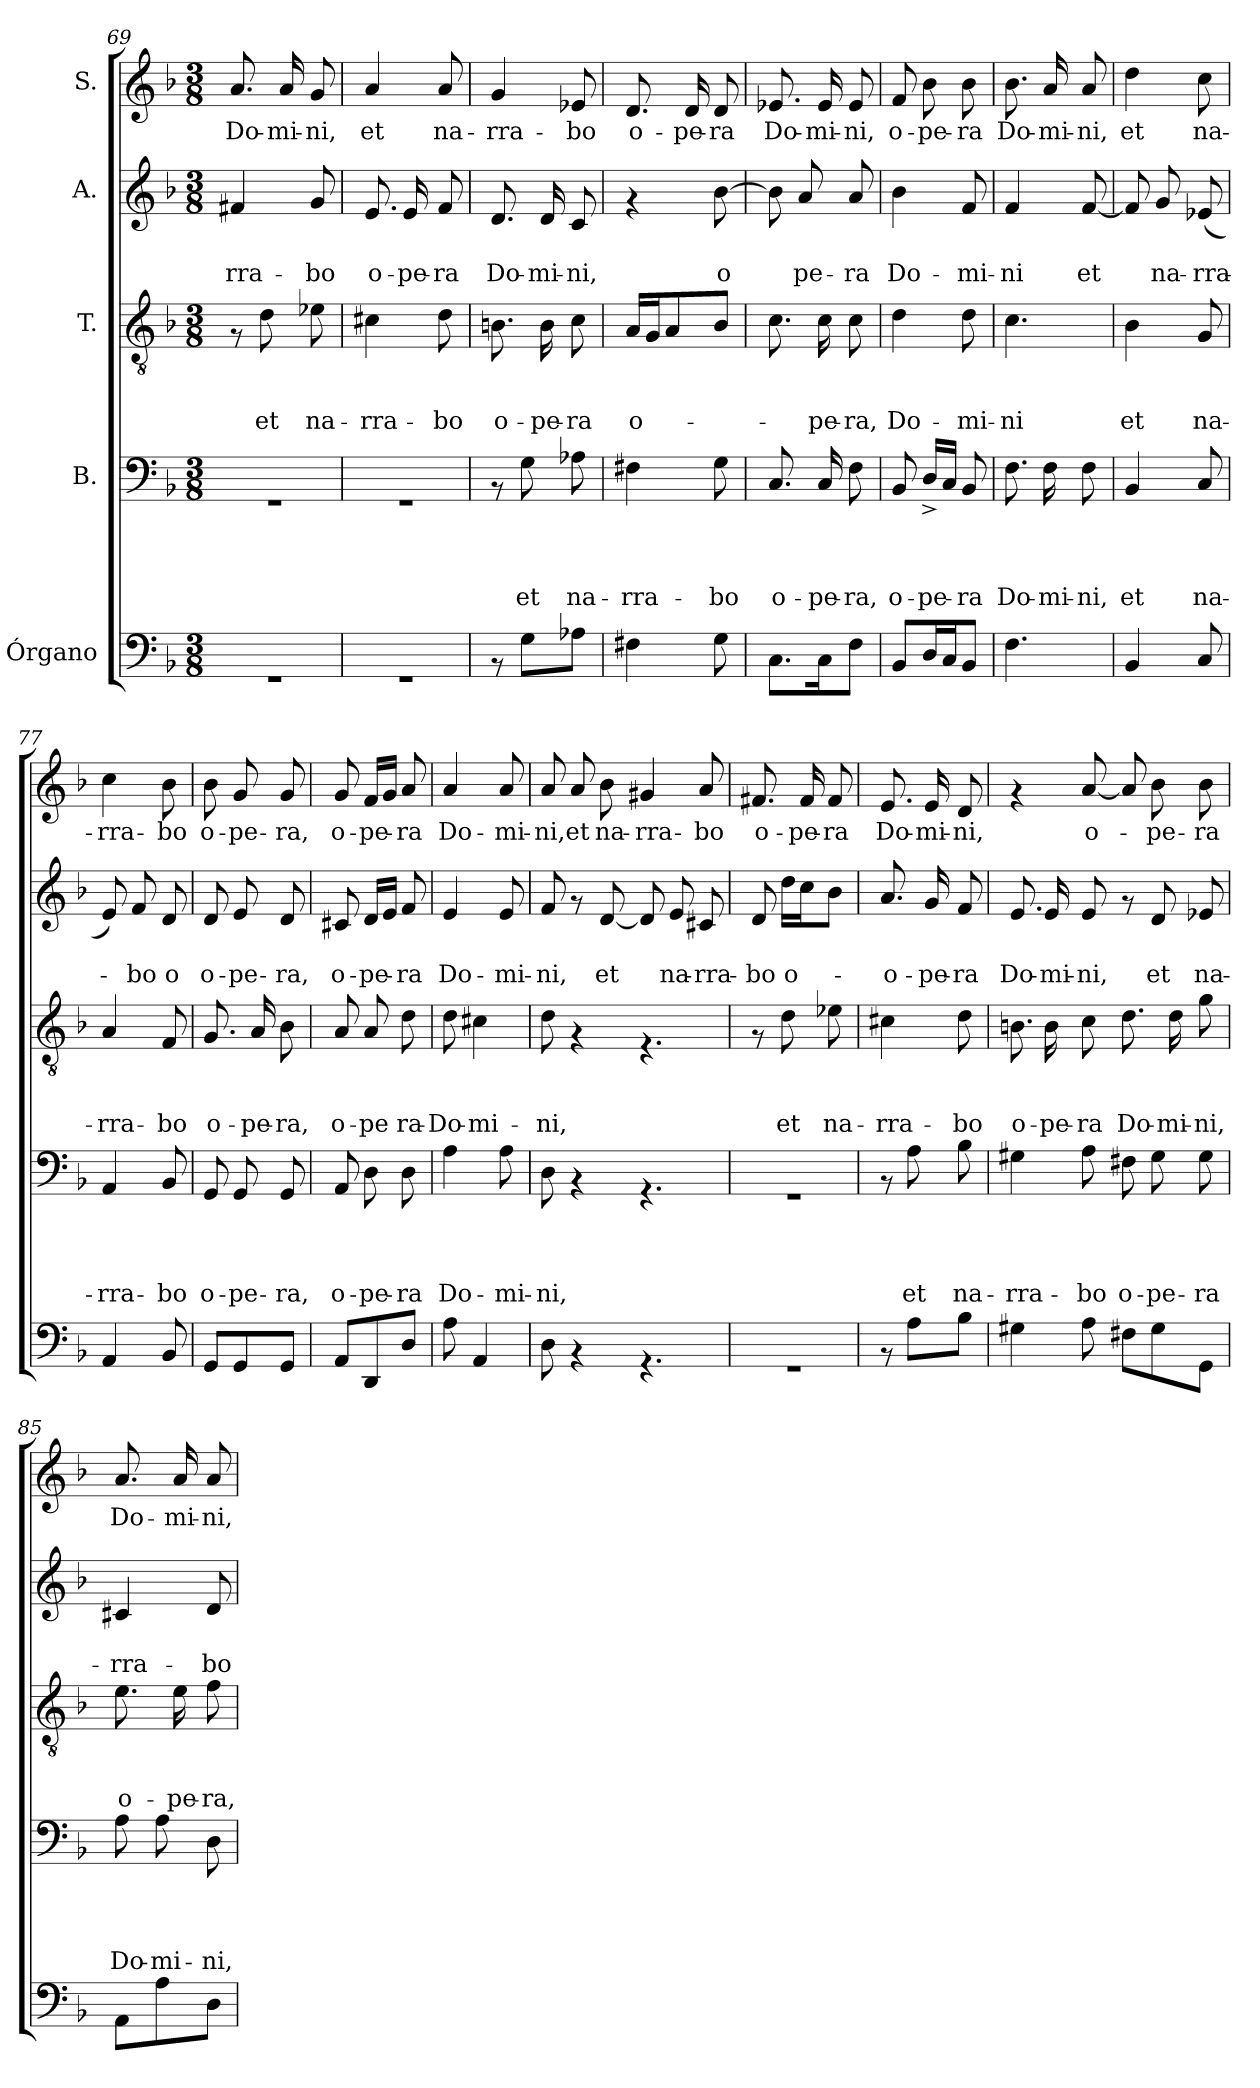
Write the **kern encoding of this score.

**kern	**kern	**text	**text	**text	**text	**kern	**text	**text	**text	**kern	**text	**text	**kern	**text
*part5	*part4	*part4	*part4	*part4	*part4	*part3	*part3	*part3	*part3	*part2	*part2	*part2	*part1	*part1
*staff5	*staff4	*staff4	*staff4	*staff4	*staff4	*staff3	*staff3	*staff3	*staff3	*staff2	*staff2	*staff2	*staff1	*staff1
*I"Órgano	*I"B.	*	*	*	*	*I"T.	*	*	*	*I"A.	*	*	*I"S.	*
*clefF4	*clefF4	*	*	*	*	*clefGv2	*	*	*	*clefG2	*	*	*clefG2	*
*k[b-]	*k[b-]	*	*	*	*	*k[b-]	*	*	*	*k[b-]	*	*	*k[b-]	*
*F:	*F:	*	*	*	*	*F:	*	*	*	*F:	*	*	*F:	*
*M3/8	*M3/8	*	*	*	*	*M3/8	*	*	*	*M3/8	*	*	*M3/8	*
=69	=69	=69	=69	=69	=69	=69	=69	=69	=69	=69	=69	=69	=69	=69
!	!	!	!	!	!	!	!	!	!	!	!	!LO:LY:b	!	!LO:LY:b
4.rGG	4.rGG	.	.	.	.	8rF	.	.	.	4f#X/	.	-rra-	8.a/	Do-
!	!	!	!	!	!	!	!	!	!LO:LY:b	!	!	!	!	!
.	.	.	.	.	.	8d\	.	.	et	.	.	.	.	.
!	!	!	!	!	!	!	!	!	!	!	!	!	!	!LO:LY:b
.	.	.	.	.	.	.	.	.	.	.	.	.	16a/	-mi-
!	!	!	!	!	!	!	!	!	!LO:LY:b	!	!	!LO:LY:b	!	!LO:LY:b
.	.	.	.	.	.	8e-X\	.	.	na-	8g/	.	-bo	8g/	-ni,
=70	=70	=70	=70	=70	=70	=70	=70	=70	=70	=70	=70	=70	=70	=70
!	!	!	!	!	!	!	!	!	!LO:LY:b	!	!	!LO:LY:b	!	!LO:LY:b
4.rGG	4.rGG	.	.	.	.	4c#X\	.	.	-rra-	8.e/	.	o-	4a/	et
!	!	!	!	!	!	!	!	!	!	!	!	!LO:LY:b	!	!
.	.	.	.	.	.	.	.	.	.	16e/	.	-pe-	.	.
!	!	!	!	!	!	!	!	!	!LO:LY:b	!	!	!LO:LY:b	!	!LO:LY:b
.	.	.	.	.	.	8d\	.	.	-bo	8f/	.	-ra	8a/	na-
=71	=71	=71	=71	=71	=71	=71	=71	=71	=71	=71	=71	=71	=71	=71
!	!	!	!	!	!	!	!	!	!LO:LY:b	!	!	!LO:LY:b	!	!LO:LY:b
8rAA	8rAA	.	.	.	.	8.Bn\	.	.	o-	8.d/	.	Do-	4g/	-rra-
!	!	!	!	!	!LO:LY:b	!	!	!	!	!	!	!	!	!
8G\L	8G\	.	.	.	et	.	.	.	.	.	.	.	.	.
!	!	!	!	!	!	!	!	!	!LO:LY:b	!	!	!LO:LY:b	!	!
.	.	.	.	.	.	16B\	.	.	-pe-	16d/	.	-mi-	.	.
!	!	!	!	!	!LO:LY:b	!	!	!	!LO:LY:b	!	!	!LO:LY:b	!	!LO:LY:b
8A-X\J	8A-X\	.	.	.	na-	8c\	.	.	-ra	8c/	.	-ni,	8e-X/	-bo
=72	=72	=72	=72	=72	=72	=72	=72	=72	=72	=72	=72	=72	=72	=72
!	!	!	!	!	!LO:LY:b	!	!	!	!LO:LY:b	!	!	!	!	!LO:LY:b
4F#X\	4F#X\	.	.	.	-rra-	16A/LL	.	.	o-	4rf	.	.	8.d/	o-
.	.	.	.	.	.	16G/J	.	.	.	.	.	.	.	.
.	.	.	.	.	.	8A/	.	.	.	.	.	.	.	.
!	!	!	!	!	!	!	!	!	!	!	!	!	!	!LO:LY:b
.	.	.	.	.	.	.	.	.	.	.	.	.	16d/	-pe-
!	!	!	!	!	!LO:LY:b	!	!	!	!	!	!	!LO:LY:b	!	!LO:LY:b
8G\	8G\	.	.	.	-bo	8B-/J	.	.	.	[<8b-\	.	o	8d/	-ra
!!LO:LB:g=z
=73	=73	=73	=73	=73	=73	=73	=73	=73	=73	=73	=73	=73	=73	=73
!	!	!	!	!	!LO:LY:b	!	!	!	!	!	!	!	!	!LO:LY:b
8.C\L	8.C/	.	.	.	o-	8.c\	.	.	.	8b-\]	.	.	8.e-X/	Do-
!	!	!	!	!	!	!	!	!	!	!	!	!LO:LY:b	!	!
.	.	.	.	.	.	.	.	.	.	8a/	.	pe-	.	.
!	!	!	!	!	!LO:LY:b	!	!	!	!LO:LY:b	!	!	!	!	!LO:LY:b
16C\k	16C/	.	.	.	-pe-	16c\	.	.	-pe-	.	.	.	16e-/	-mi-
!	!	!	!	!	!LO:LY:b	!	!	!	!LO:LY:b	!	!	!LO:LY:b	!	!LO:LY:b
8F\J	8F\	.	.	.	-ra,	8c\	.	.	-ra,	8a/	.	-ra	8e-/	-ni,
=74	=74	=74	=74	=74	=74	=74	=74	=74	=74	=74	=74	=74	=74	=74
!	!	!	!	!	!LO:LY:b	!	!	!	!LO:LY:b	!	!	!LO:LY:b	!	!LO:LY:b
8BB-/L	8BB-/	.	.	.	o-	4d\	.	.	Do-	4b-\	.	Do-	8f/	o-
!	!	!	!	!	!LO:LY:b	!	!	!	!	!	!	!	!	!LO:LY:b
16D/L	16D^</LL	.	.	.	-pe-	.	.	.	.	.	.	.	8b-\	-pe-
16C/J	16C/JJ	.	.	.	.	.	.	.	.	.	.	.	.	.
!	!	!	!	!	!LO:LY:b	!	!	!	!LO:LY:b	!	!	!LO:LY:b	!	!LO:LY:b
8BB-/J	8BB-/	.	.	.	-ra	8d\	.	.	-mi-	8f/	.	-mi-	8b-\	-ra
=75	=75	=75	=75	=75	=75	=75	=75	=75	=75	=75	=75	=75	=75	=75
!	!	!	!	!	!LO:LY:b	!	!	!	!LO:LY:b	!	!	!LO:LY:b	!	!LO:LY:b
4.F\	8.F\	.	.	.	Do-	4.c\	.	.	-ni	4f/	.	-ni	8.b-\	Do-
!	!	!	!	!	!LO:LY:b	!	!	!	!	!	!	!	!	!LO:LY:b
.	16F\	.	.	.	-mi-	.	.	.	.	.	.	.	16a/	-mi-
!	!	!	!	!	!LO:LY:b	!	!	!	!	!	!	!LO:LY:b	!	!LO:LY:b
.	8F\	.	.	.	-ni,	.	.	.	.	[>8f/	.	et	8a/	-ni,
=76	=76	=76	=76	=76	=76	=76	=76	=76	=76	=76	=76	=76	=76	=76
!	!	!	!	!	!LO:LY:b	!	!	!	!LO:LY:b	!	!	!	!	!LO:LY:b
4BB-/	4BB-/	.	.	.	et	4B-\	.	.	et	8f/]	.	.	4dd\	et
!	!	!	!	!	!	!	!	!	!	!	!	!LO:LY:b	!	!
.	.	.	.	.	.	.	.	.	.	8g/	.	na-	.	.
!	!	!	!	!	!LO:LY:b	!	!	!	!LO:LY:b	!	!	!LO:LY:b	!	!LO:LY:b
8C/	8C/	.	.	.	na-	8G/	.	.	na-	(>8e-X/	.	-rra-	8cc\	na-
=77	=77	=77	=77	=77	=77	=77	=77	=77	=77	=77	=77	=77	=77	=77
!	!	!	!	!	!LO:LY:b	!	!	!	!LO:LY:b	!	!	!	!	!LO:LY:b
4AA/	4AA/	.	.	.	-rra-	4A/	.	.	-rra-	8e/)	.	.	4cc\	-rra-
!	!	!	!	!	!	!	!	!	!	!	!	!LO:LY:b	!	!
.	.	.	.	.	.	.	.	.	.	8f/	.	-bo	.	.
!	!	!	!	!	!LO:LY:b	!	!	!	!LO:LY:b	!	!	!LO:LY:b	!	!LO:LY:b
8BB-/	8BB-/	.	.	.	-bo	8F/	.	.	-bo	8d/	.	o	8b-\	-bo
=78	=78	=78	=78	=78	=78	=78	=78	=78	=78	=78	=78	=78	=78	=78
!	!	!	!	!	!LO:LY:b	!	!	!	!LO:LY:b	!	!	!LO:LY:b	!	!LO:LY:b
8GG/L	8GG/	.	.	.	o-	8.G/	.	.	o-	8d/	.	o-	8b-\	o-
!	!	!	!	!	!LO:LY:b	!	!	!	!	!	!	!LO:LY:b	!	!LO:LY:b
8GG/	8GG/	.	.	.	-pe-	.	.	.	.	8e/	.	-pe-	8g/	-pe-
!	!	!	!	!	!	!	!	!	!LO:LY:b	!	!	!	!	!
.	.	.	.	.	.	16A/	.	.	-pe-	.	.	.	.	.
!	!	!	!	!	!LO:LY:b	!	!	!	!LO:LY:b	!	!	!LO:LY:b	!	!LO:LY:b
8GG/J	8GG/	.	.	.	-ra,	8B-\	.	.	-ra,	8d/	.	-ra,	8g/	-ra,
!!LO:PB:g=z
=79	=79	=79	=79	=79	=79	=79	=79	=79	=79	=79	=79	=79	=79	=79
!	!	!	!	!	!LO:LY:b	!	!	!	!LO:LY:b	!	!	!LO:LY:b	!	!LO:LY:b
8AA/L	8AA/	.	.	.	o-	8A/	.	.	o-	8c#X/	.	o-	8g/	o-
!	!	!	!	!	!LO:LY:b	!	!	!	!LO:LY:b	!	!	!LO:LY:b	!	!LO:LY:b
8DD/	8D\	.	.	.	-pe-	8A/	.	.	-pe	16d/LL	.	-pe-	16f/LL	-pe-
.	.	.	.	.	.	.	.	.	.	16e/JJ	.	.	16g/JJ	.
!	!	!	!	!	!LO:LY:b	!	!	!	!LO:LY:b	!	!	!LO:LY:b	!	!LO:LY:b
8D/J	8D\	.	.	.	-ra	8d\	.	.	ra-	8f/	.	-ra	8a/	-ra
=80	=80	=80	=80	=80	=80	=80	=80	=80	=80	=80	=80	=80	=80	=80
!	!	!	!	!	!LO:LY:b	!	!	!	!LO:LY:b	!	!	!LO:LY:b	!	!LO:LY:b
8A\	4A\	.	.	.	Do-	8d\	.	.	-Do-	4e/	.	Do-	4a/	Do-
!	!	!	!	!	!	!	!	!	!LO:LY:b	!	!	!	!	!
4AA/	.	.	.	.	.	4c#X\	.	.	-mi-	.	.	.	.	.
!	!	!	!	!	!LO:LY:b	!	!	!	!	!	!	!LO:LY:b	!	!LO:LY:b
.	8A\	.	.	.	-mi-	.	.	.	.	8e/	.	-mi-	8a/	-mi-
=81	=81	=81	=81	=81	=81	=81	=81	=81	=81	=81	=81	=81	=81	=81
!	!	!	!	!	!LO:LY:b	!	!	!	!LO:LY:b	!	!	!LO:LY:b	!	!LO:LY:b
8D\	8D\	.	.	.	-ni,	8d\	.	.	-ni,	8f/	.	-ni,	8a/	-ni,
!	!	!	!	!	!	!	!	!	!	!	!	!	!	!LO:LY:b
4rAA	4rAA	.	.	.	.	4rF	.	.	.	8rf	.	.	8a/	et
!	!	!	!	!	!	!	!	!	!	!	!	!LO:LY:b	!	!LO:LY:b
.	.	.	.	.	.	.	.	.	.	[>8d/	.	et	8b-\	na-
!	!	!	!	!	!	!	!	!	!	!	!	!	!	!LO:LY:b
4.rGG	4.rGG	.	.	.	.	4.rE	.	.	.	8d/]	.	.	4g#X/	-rra-
!	!	!	!	!	!	!	!	!	!	!	!	!LO:LY:b	!	!
.	.	.	.	.	.	.	.	.	.	8e/	.	na-	.	.
!	!	!	!	!	!	!	!	!	!	!	!	!LO:LY:b	!	!LO:LY:b
.	.	.	.	.	.	.	.	.	.	8c#X/	.	-rra-	8a/	-bo
=82	=82	=82	=82	=82	=82	=82	=82	=82	=82	=82	=82	=82	=82	=82
!	!	!	!	!	!	!	!	!	!	!	!	!LO:LY:b	!	!LO:LY:b
4.rGG	4.rGG	.	.	.	.	8rF	.	.	.	8d/	.	-bo	8.f#X/	o-
!	!	!	!	!	!	!	!	!	!LO:LY:b	!	!	!LO:LY:b	!	!
.	.	.	.	.	.	8d\	.	.	et	16dd\LL	.	o-	.	.
!	!	!	!	!	!	!	!	!	!	!	!	!	!	!LO:LY:b
.	.	.	.	.	.	.	.	.	.	16cc\J	.	.	16f#/	-pe-
!	!	!	!	!	!	!	!	!	!LO:LY:b	!	!	!	!	!LO:LY:b
.	.	.	.	.	.	8e-X\	.	.	na-	8b-\J	.	.	8f#/	-ra
=83	=83	=83	=83	=83	=83	=83	=83	=83	=83	=83	=83	=83	=83	=83
!	!	!	!	!	!	!	!	!	!LO:LY:b	!	!	!LO:LY:b	!	!LO:LY:b
8rAA	8rAA	.	.	.	.	4c#X\	.	.	-rra-	8.a/	.	-o-	8.e/	Do-
!	!	!	!	!	!LO:LY:b	!	!	!	!	!	!	!	!	!
8A\L	8A\	.	.	.	et	.	.	.	.	.	.	.	.	.
!	!	!	!	!	!	!	!	!	!	!	!	!LO:LY:b	!	!LO:LY:b
.	.	.	.	.	.	.	.	.	.	16g/	.	-pe-	16e/	-mi-
!	!	!	!	!	!LO:LY:b	!	!	!	!LO:LY:b	!	!	!LO:LY:b	!	!LO:LY:b
8B-\J	8B-\	.	.	.	na-	8d\	.	.	-bo	8f/	.	-ra	8d/	-ni,
!!LO:PB:g=z
=84	=84	=84	=84	=84	=84	=84	=84	=84	=84	=84	=84	=84	=84	=84
!	!	!	!	!	!LO:LY:b	!	!	!	!LO:LY:b	!	!	!LO:LY:b	!	!
4G#X\	4G#X\	.	.	.	-rra-	8.Bn\	.	.	o-	8.e/	.	Do-	4rf	.
!	!	!	!	!	!	!	!	!	!LO:LY:b	!	!	!LO:LY:b	!	!
.	.	.	.	.	.	16B\	.	.	-pe-	16e/	.	-mi-	.	.
!	!	!	!	!	!LO:LY:b	!	!	!	!LO:LY:b	!	!	!LO:LY:b	!	!LO:LY:b
8A\	8A\	.	.	.	-bo	8c\	.	.	-ra	8e/	.	-ni,	[>8a/	o-
!	!	!	!	!	!LO:LY:b	!	!	!	!LO:LY:b	!	!	!	!	!
8F#X\L	8F#X\	.	.	.	o-	8.d\	.	.	Do-	8rf	.	.	8a/]	.
!	!	!	!	!	!LO:LY:b	!	!	!	!	!	!	!LO:LY:b	!	!LO:LY:b
8G#\	8G#\	.	.	.	-pe-	.	.	.	.	8d/	.	et	8b-\	-pe-
!	!	!	!	!	!	!	!	!	!LO:LY:b	!	!	!	!	!
.	.	.	.	.	.	16d\	.	.	-mi-	.	.	.	.	.
!	!	!	!	!	!LO:LY:b	!	!	!	!LO:LY:b	!	!	!LO:LY:b	!	!LO:LY:b
8GG\J	8G#\	.	.	.	-ra	8g\	.	.	-ni,	8e-X/	.	na-	8b-\	-ra
=85	=85	=85	=85	=85	=85	=85	=85	=85	=85	=85	=85	=85	=85	=85
!	!	!	!	!	!LO:LY:b	!	!	!	!LO:LY:b	!	!	!LO:LY:b	!	!LO:LY:b
8AA\L	8A\	.	.	.	Do-	8.e\	.	.	o-	4c#X/	.	-rra-	8.a/	Do-
!	!	!	!	!	!LO:LY:b	!	!	!	!	!	!	!	!	!
8A\	8A\	.	.	.	-mi-	.	.	.	.	.	.	.	.	.
!	!	!	!	!	!	!	!	!	!LO:LY:b	!	!	!	!	!LO:LY:b
.	.	.	.	.	.	16e\	.	.	-pe-	.	.	.	16a/	-mi-
!	!	!	!	!	!LO:LY:b	!	!	!	!LO:LY:b	!	!	!LO:LY:b	!	!LO:LY:b
8D\J	8D\	.	.	.	-ni,	8f\	.	.	-ra,	8d/	.	-bo	8a/	-ni,
=	=	=	=	=	=	=	=	=	=	=	=	=	=	=
*-	*-	*-	*-	*-	*-	*-	*-	*-	*-	*-	*-	*-	*-	*-
